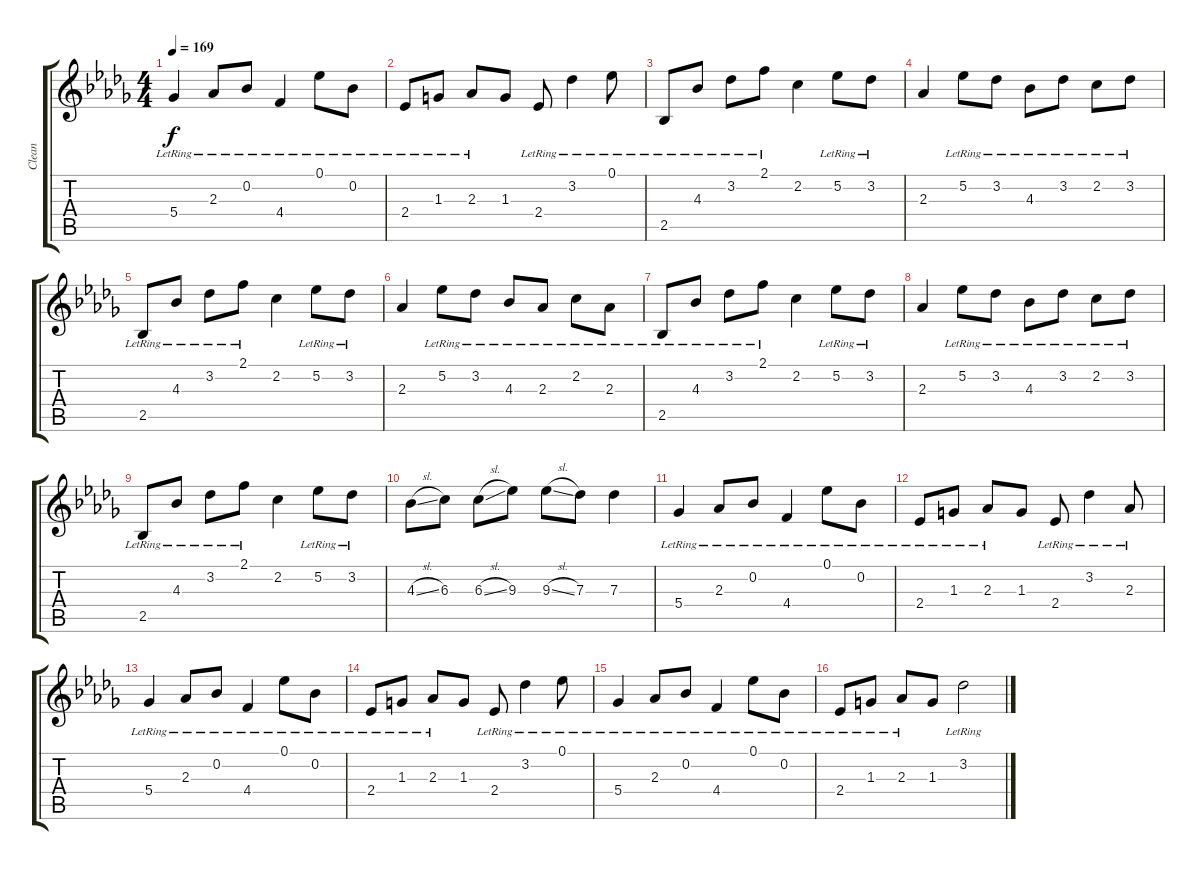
\track ("Clean" "Clean") {instrument acousticguitarsteel}
\staff {score tabs}
\tuning (Eb4 Bb3 Gb3 Db3 Ab2 Eb2) {hide}
\ts (4 4)
\tempo 169
\clef g2
\ks db
5.4{lr}.4{dy f} 2.3{lr}.8 0.2{lr}.8 4.4{lr}.4 0.1{lr}.8 0.2{lr}.8 |
2.4{lr}.8 1.3{lr}.8 2.3{lr}.8 1.3.8 2.4{lr}.8 3.2{lr}.4 0.1{lr}.8 |
2.5{lr}.8 4.3{lr}.8 3.2{lr}.8 2.1{lr}.8 2.2.4 5.2{lr}.8 3.2{lr}.8 |
2.3.4 5.2{lr}.8 3.2{lr}.8 4.3{lr}.8 3.2{lr}.8 2.2{lr}.8 3.2{lr}.8 |
2.5{lr}.8 4.3{lr}.8 3.2{lr}.8 2.1{lr}.8 2.2.4 5.2{lr}.8 3.2{lr}.8 |
2.3.4 5.2{lr}.8 3.2{lr}.8 4.3{lr}.8 2.3{lr}.8 2.2{lr}.8 2.3{lr}.8 |
2.5{lr}.8 4.3{lr}.8 3.2{lr}.8 2.1{lr}.8 2.2.4 5.2{lr}.8 3.2{lr}.8 |
2.3.4 5.2{lr}.8 3.2{lr}.8 4.3{lr}.8 3.2{lr}.8 2.2{lr}.8 3.2{lr}.8 |
2.5{lr}.8 4.3{lr}.8 3.2{lr}.8 2.1{lr}.8 2.2.4 5.2{lr}.8 3.2{lr}.8 |
4.3{sl}.8 6.3.8 6.3{sl}.8 9.3.8 9.3{sl}.8 7.3.8 7.3.4 |
5.4{lr}.4 2.3{lr}.8 0.2{lr}.8 4.4{lr}.4 0.1{lr}.8 0.2{lr}.8 |
2.4{lr}.8 1.3{lr}.8 2.3{lr}.8 1.3.8 2.4{lr}.8 3.2{lr}.4 2.3{lr}.8 |
5.4{lr}.4 2.3{lr}.8 0.2{lr}.8 4.4{lr}.4 0.1{lr}.8 0.2{lr}.8 |
2.4{lr}.8 1.3{lr}.8 2.3{lr}.8 1.3.8 2.4{lr}.8 3.2{lr}.4 0.1{lr}.8 |
5.4{lr}.4 2.3{lr}.8 0.2{lr}.8 4.4{lr}.4 0.1{lr}.8 0.2{lr}.8 |
2.4{lr}.8 1.3{lr}.8 2.3{lr}.8 1.3.8 3.2{lr}.2
